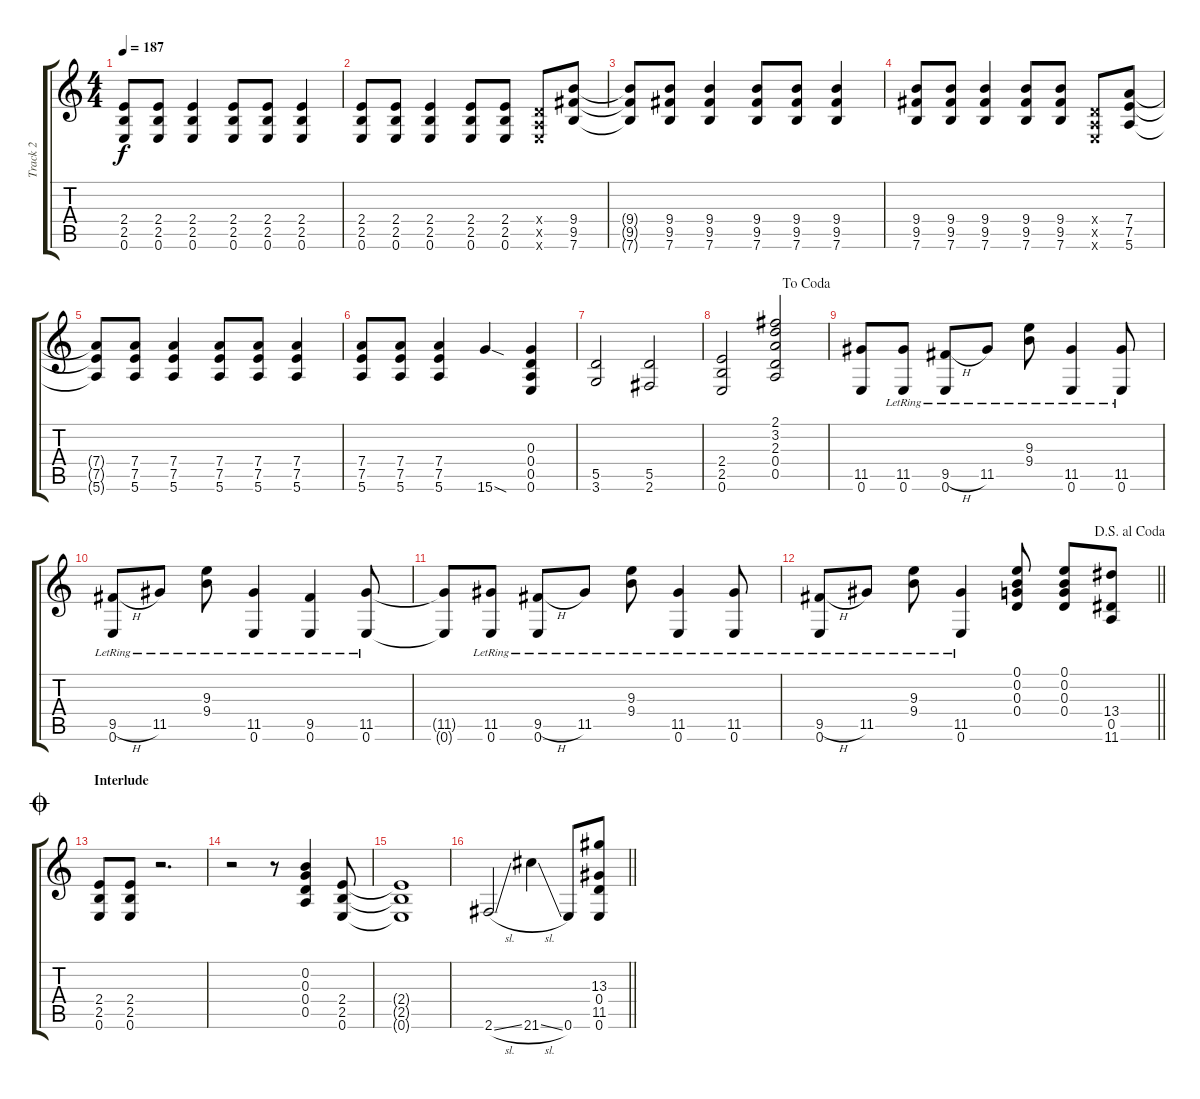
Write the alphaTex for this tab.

\track ("Track 2" "Track 2") {instrument distortionguitar}
\staff {score tabs}
\tuning (E4 B3 G3 D3 A2 E2) {hide}
\ts (4 4)
\tempo 187
\clef g2
\ks c
(2.4{t} 2.5{t} 0.6{t}).8{dy f} (2.4 2.5 0.6).8 (2.4 2.5 0.6).4 (2.4 2.5 0.6).8 (2.4 2.5 0.6).8 (2.4 2.5 0.6).4 |
(2.4 2.5 0.6).8 (2.4 2.5 0.6).8 (2.4 2.5 0.6).4 (2.4 2.5 0.6).8 (2.4 2.5 0.6).8 (0.4{x} 0.5{x} 0.6{x}).8 (9.4 9.5 7.6).8 |
(9.4{t} 9.5{t} 7.6{t}).8 (9.4 9.5 7.6).8 (9.4 9.5 7.6).4 (9.4 9.5 7.6).8 (9.4 9.5 7.6).8 (9.4 9.5 7.6).4 |
(9.4 9.5 7.6).8 (9.4 9.5 7.6).8 (9.4 9.5 7.6).4 (9.4 9.5 7.6).8 (9.4 9.5 7.6).8 (0.4{x} 0.5{x} 0.6{x}).8 (7.4 7.5 5.6).8 |
(7.4{t} 7.5{t} 5.6{t}).8 (7.4 7.5 5.6).8 (7.4 7.5 5.6).4 (7.4 7.5 5.6).8 (7.4 7.5 5.6).8 (7.4 7.5 5.6).4 |
(7.4 7.5 5.6).8 (7.4 7.5 5.6).8 (7.4 7.5 5.6).4 15.6{sod}.4 (0.3 0.4 0.5 0.6).4 |
(5.5 3.6).2 (5.5 2.6).2 |
\jump dacoda
(2.4 2.5 0.6).2 (2.1 3.2 2.3 0.4 0.5).2 |
(11.5 0.6).8 (11.5{lr} 0.6{lr}).8 (9.5{h lr} 0.6{lr}).8 11.5{lr}.8 (9.3{lr} 9.4{lr}).8 (11.5{lr} 0.6{lr}).4 (11.5{lr} 0.6{lr}).8 |
(9.5{h lr} 0.6{lr}).8 11.5{lr}.8 (9.3{lr} 9.4{lr}).8 (11.5{lr} 0.6{lr}).4 (9.5{lr} 0.6{lr}).4 (11.5{lr} 0.6{lr}).8 |
(11.5{t} 0.6{t}).8 (11.5{lr} 0.6{lr}).8 (9.5{h lr} 0.6{lr}).8 11.5{lr}.8 (9.3{lr} 9.4{lr}).8 (11.5{lr} 0.6{lr}).4 (11.5{lr} 0.6{lr}).8 |
\jump dalsegnoalcoda
\barLineRight lightlight
(9.5{h lr} 0.6{lr}).8 11.5{lr}.8 (9.3{lr} 9.4{lr}).8 (11.5{lr} 0.6{lr}).4 (0.1 0.2 0.3 0.4).8 (0.1 0.2 0.3 0.4).8 (13.4 0.5 11.6).8 |
\section ("" "Interlude")
\jump coda
(2.4 2.5 0.6).8 (2.4 2.5 0.6).8 r.2{d} |
r.2 r.8 (0.2 0.3 0.4 0.5).4 (2.4 2.5 0.6).8 |
(2.4{t} 2.5{t} 0.6{t}).1 |
\barLineRight lightlight
2.6{sl}.2 21.6{sl}.4 0.6.8 (13.3 0.4 11.5 0.6).8
